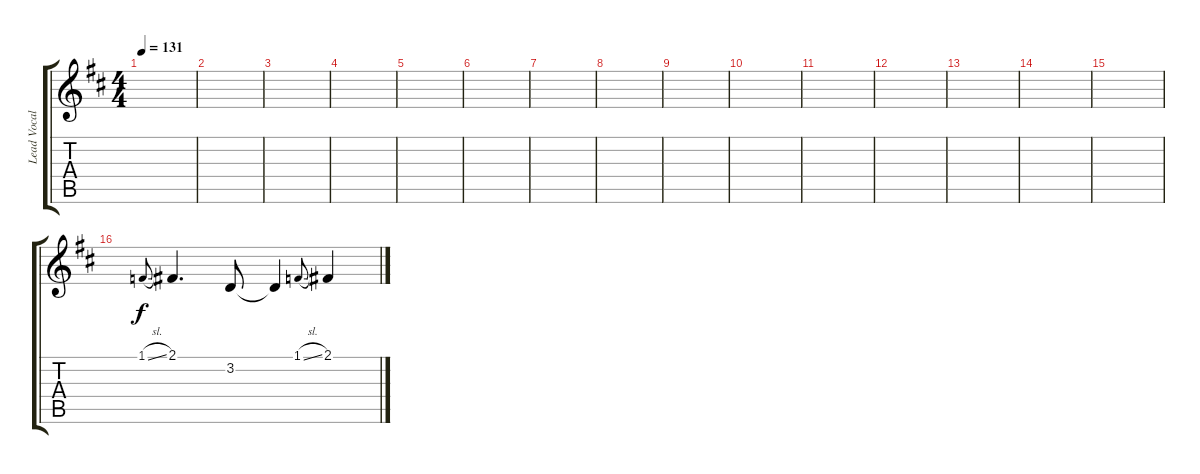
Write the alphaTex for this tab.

\track ("Lead Vocals" "Lead Vocal") {instrument clarinet}
\staff {score tabs}
\tuning (E4 B3 G3 D3 A2 E2) {hide}
\ts (4 4)
\tempo 131
\clef g2
\ks d
|
|
|
|
|
|
|
|
|
|
|
|
|
|
|
1.1{sl}.8{gr onbeat} 2.1.4{d volume 8} 3.2.8 3.2{t}.4 1.1{sl}.8{gr onbeat} 2.1.4
